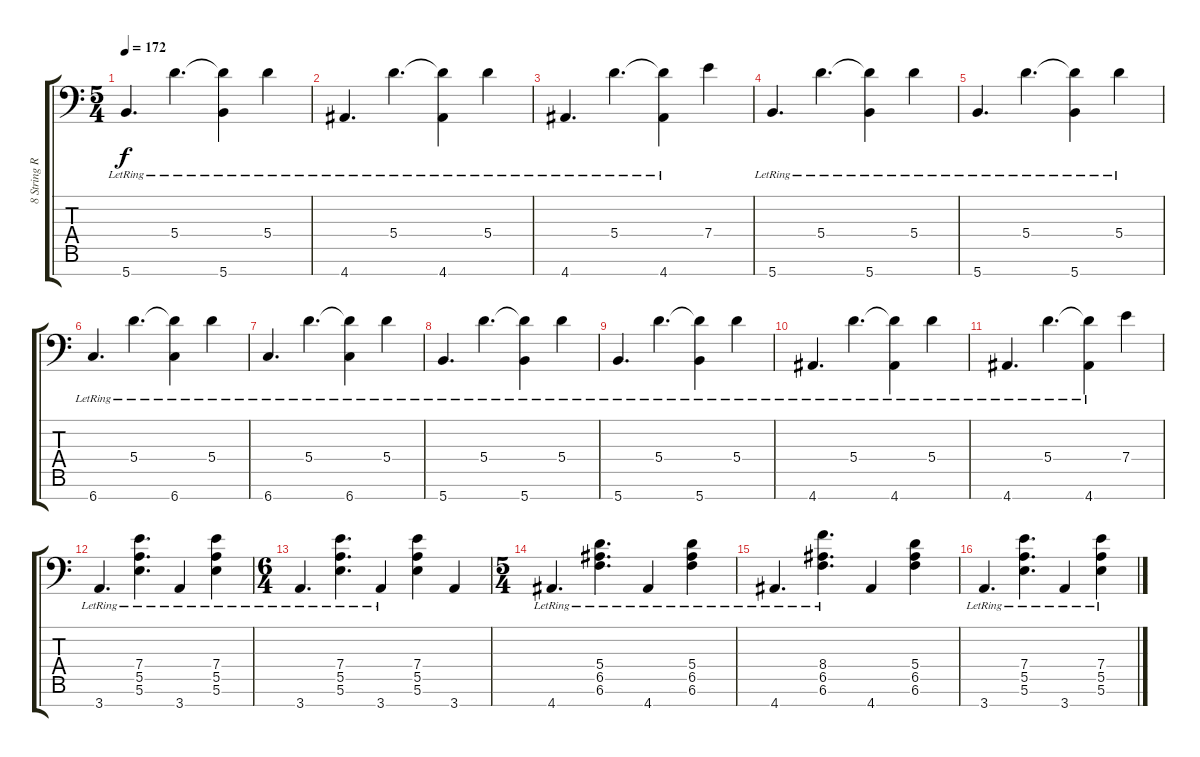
\track ("8 String Rhythm L" "8 String R") {instrument distortionguitar}
\staff {score tabs}
\tuning (B3 G3 D3 A2 E2 B1 Gb1) {hide}
\ts (5 4)
\tempo 172
\clef f4
\ks c
5.7{lr}.4{d dy f} 5.4{lr}.4{d} (5.4{t} 5.7{lr}).4 5.4{lr}.4 |
4.7{lr}.4{d} 5.4{lr}.4{d} (5.4{t} 4.7{lr}).4 5.4{lr}.4 |
4.7{lr}.4{d} 5.4{lr}.4{d} (5.4{t} 4.7{lr}).4 7.4.4 |
5.7{lr}.4{d} 5.4{lr}.4{d} (5.4{t} 5.7{lr}).4 5.4{lr}.4 |
5.7{lr}.4{d} 5.4{lr}.4{d} (5.4{t} 5.7{lr}).4 5.4{lr}.4 |
6.7{lr}.4{d} 5.4{lr}.4{d} (5.4{t} 6.7{lr}).4 5.4{lr}.4 |
6.7{lr}.4{d} 5.4{lr}.4{d} (5.4{t} 6.7{lr}).4 5.4{lr}.4 |
5.7{lr}.4{d} 5.4{lr}.4{d} (5.4{t} 5.7{lr}).4 5.4{lr}.4 |
5.7{lr}.4{d} 5.4{lr}.4{d} (5.4{t} 5.7{lr}).4 5.4{lr}.4 |
4.7{lr}.4{d} 5.4{lr}.4{d} (5.4{t} 4.7{lr}).4 5.4{lr}.4 |
4.7{lr}.4{d} 5.4{lr}.4{d} (5.4{t} 4.7{lr}).4 7.4.4 |
3.7{lr}.4{d} (7.4{lr} 5.5{lr} 5.6{lr}).4{d} 3.7{lr}.4 (7.4{lr} 5.5{lr} 5.6{lr}).4 |
\ts (6 4)
3.7{lr}.4{d} (7.4{lr} 5.5{lr} 5.6{lr}).4{d} 3.7{lr}.4 (7.4 5.5 5.6).4 3.7.4 |
\ts (5 4)
4.7{lr}.4{d} (5.4{lr} 6.5{lr} 6.6{lr}).4{d} 4.7{lr}.4 (5.4{lr} 6.5{lr} 6.6{lr}).4 |
4.7{lr}.4{d} (8.4{lr} 6.5{lr} 6.6{lr}).4{d} 4.7.4 (5.4 6.5 6.6).4 |
3.7{lr}.4{d} (7.4{lr} 5.5{lr} 5.6{lr}).4{d} 3.7{lr}.4 (7.4{lr} 5.5{lr} 5.6{lr}).4
